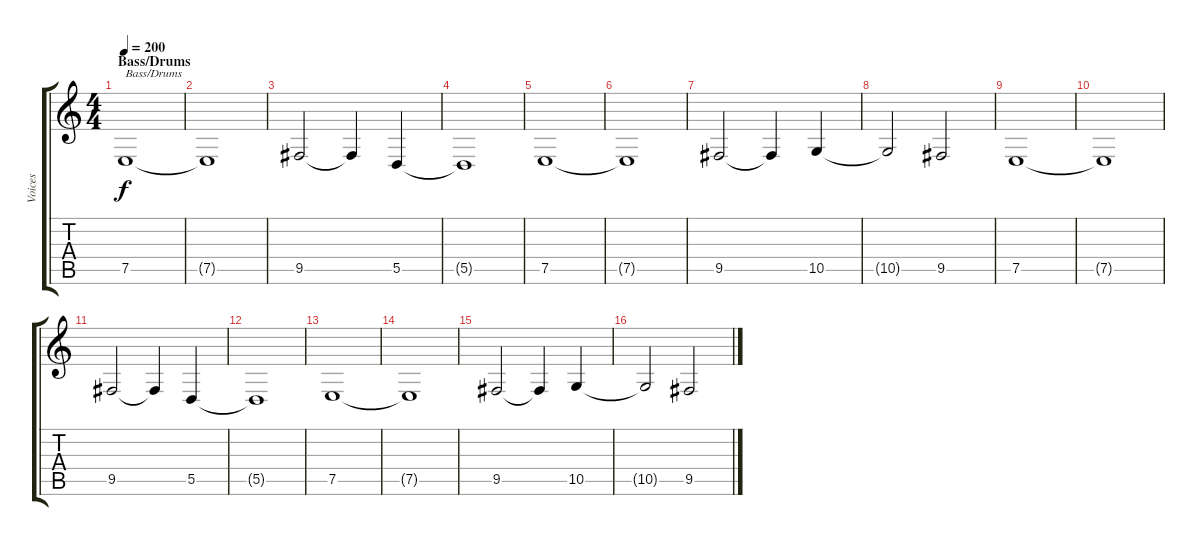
\track ("Voices" "Voices") {instrument fx7echoes}
\staff {score tabs}
\tuning (E4 B3 G3 D3 A2 E2) {hide}
\ts (4 4)
\section ("" "Bass/Drums")
\tempo 200
\clef g2
\ks c
7.5.1{txt "Bass/Drums" dy f} |
7.5{t}.1 |
9.5.2 9.5{t}.4 5.5.4 |
5.5{t}.1 |
7.5.1 |
7.5{t}.1 |
9.5.2 9.5{t}.4 10.5.4 |
10.5{t}.2 9.5.2 |
7.5.1 |
7.5{t}.1 |
9.5.2 9.5{t}.4 5.5.4 |
5.5{t}.1 |
7.5.1 |
7.5{t}.1 |
9.5.2 9.5{t}.4 10.5.4 |
10.5{t}.2 9.5.2
